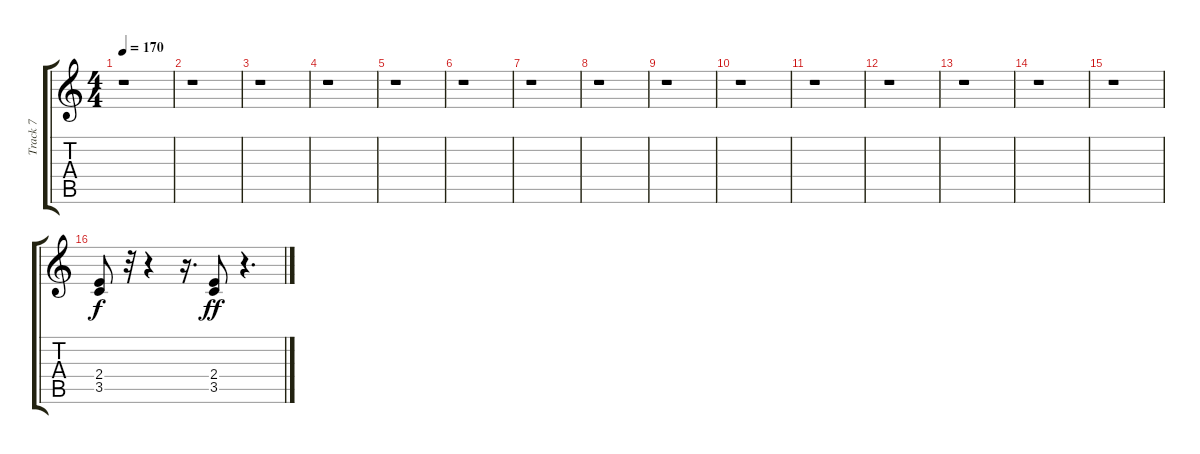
\track ("Track 7" "Track 7") {instrument distortionguitar}
\staff {score tabs}
\tuning (E4 B3 G3 D3 A2 E2) {hide}
\ts (4 4)
\tempo 170
\clef g2
\ks c
r.1{dy f} |
r.1 |
r.1 |
r.1 |
r.1 |
r.1 |
r.1 |
r.1 |
r.1 |
r.1 |
r.1 |
r.1 |
r.1 |
r.1 |
r.1 |
(2.4 3.5).8{volume 11 balance 8 instrument distortionguitar} r.32 r.4 r.16{d} (2.4 3.5).8{dy ff} r.4{d}
